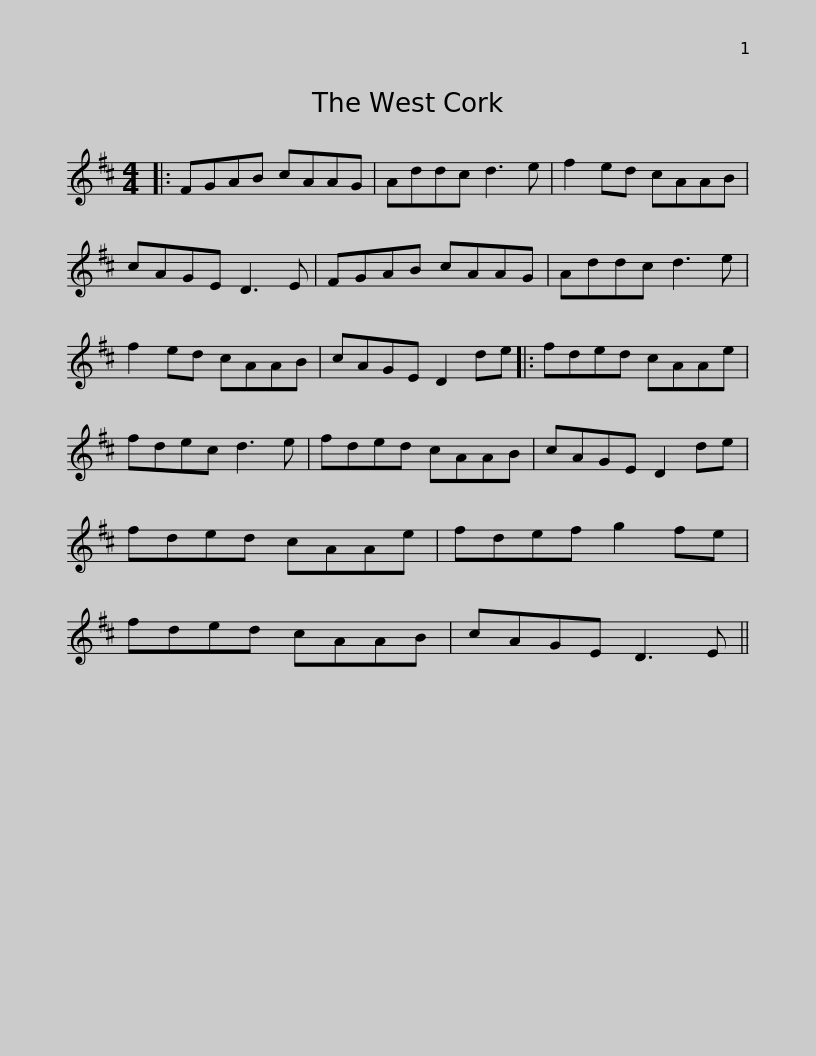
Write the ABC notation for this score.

X:1
L:1/8
M:4/4
I:linebreak $
K:D
V:1 treble
V:1
|: FGAB cAAG | Addc d3 e | f2 ed cAAB | cAGE D3 E | FGAB cAAG | %5
 Addc d3 e |$ f2 ed cAAB | cAGE D2 de |: fded cAAe | fdec d3 e | %10
 fded cAAB | cAGE D2 de |$ fded cAAe | fdef g2 fe | fded cAAB | %15
 cAGE D3 E || %16
